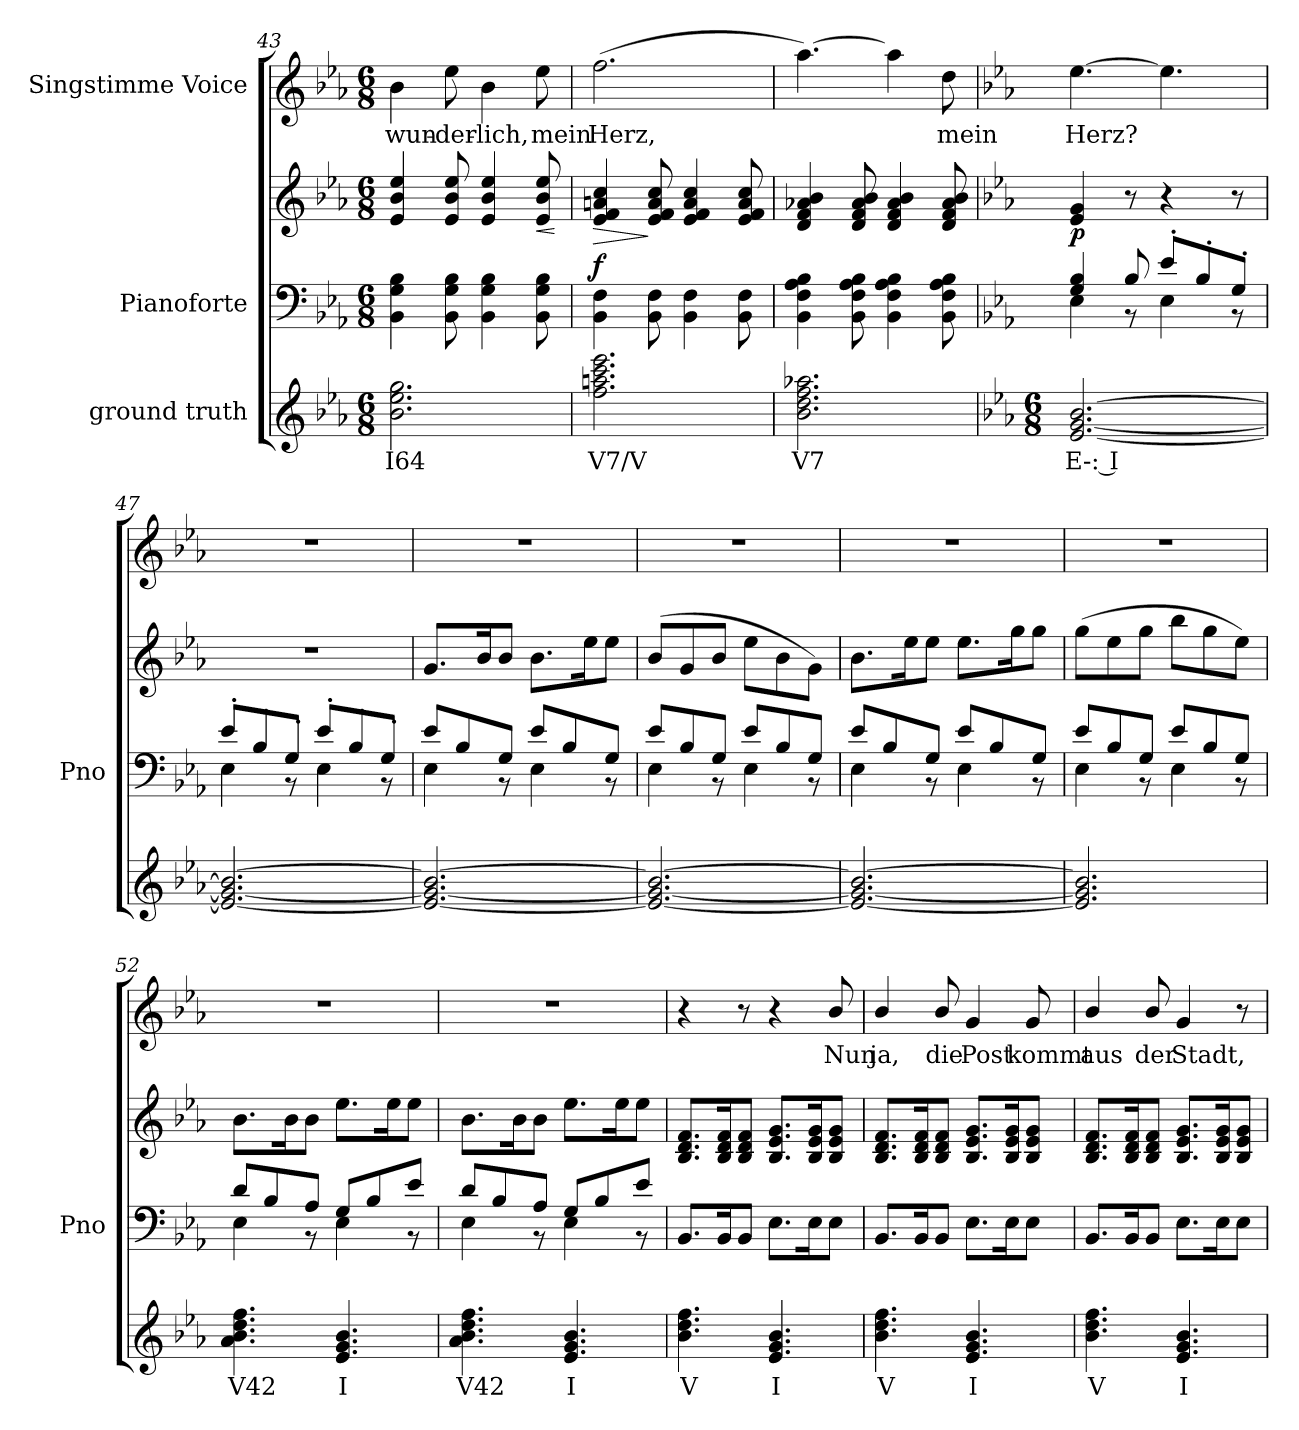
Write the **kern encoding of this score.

**kern	**text	**kern	**kern	**dynam	**kern	**text
*part3	*part3	*part2	*part2	*part2	*part1	*part1
*staff4	*staff4	*staff3	*staff2	*staff2/3	*staff1	*staff1
*I"ground truth	*	*I"Pianoforte	*	*	*I"Singstimme Voice	*
*	*	*I'Pno	*	*	*	*
*	*	*clefF4	*clefG2	*	*clefG2	*
*k[b-e-a-]	*	*k[b-e-a-]	*k[b-e-a-]	*	*k[b-e-a-]	*
*M6/8	*	*M6/8	*M6/8	*	*M6/8	*
=43	=43	=43	=43	=43	=43	=43
!	!	!	!	!	!	!LO:LY:b
2.b- 2.ee- 2.gg	I64	4BB-\ 4G\ 4B-\	4e-/ 4b-/ 4ee-/	.	4b-\	wun-
!	!	!	!	!	!	!LO:LY:b
.	.	8BB-\ 8G\ 8B-\	8e-/ 8b-/ 8ee-/	.	8ee-\	-der-
!	!	!	!	!	!	!LO:LY:b
.	.	4BB-\ 4G\ 4B-\	4e-/ 4b-/ 4ee-/	.	4b-\	-lich,
!	!	!	!	!LO:HP:b	!	!
!	!	!	!	!	!	!LO:LY:b
.	.	8BB-\ 8G\ 8B-\	8e-/ 8b-/ 8ee-/	<	8ee-\	mein
.	.	.	.	[	.	.
=44	=44	=44	=44	=44	=44	=44
!	!	!	!	!LO:HP:b	!	!
!	!	!	!	!LO:DY:n=1:a=2	!	!LO:LY:b
2.ff 2.aan 2.ccc 2.eee-	V7/V	4BB-\ 4F\	4e-/ 4f/ 4an/ 4cc/	> f	(>2.ff\	Herz,
.	.	8BB-\ 8F\	8e-/ 8f/ 8a/ 8cc/	]	.	.
.	.	4BB-\ 4F\	4e-/ 4f/ 4a/ 4cc/	.	.	.
.	.	8BB-\ 8F\	8e-/ 8f/ 8a/ 8cc/	.	.	.
=45	=45	=45	=45	=45	=45	=45
2.b- 2.dd 2.ff 2.aa-X	V7	4BB-\ 4F\ 4A-\ 4B-\	4d/ 4f/ 4a-X/ 4b-/	.	[4.aa-\)	.
.	.	8BB-\ 8F\ 8A-\ 8B-\	8d/ 8f/ 8a-/ 8b-/	.	.	.
.	.	4BB-\ 4F\ 4A-\ 4B-\	4d/ 4f/ 4a-/ 4b-/	.	4aa-\]	.
!	!	!	!	!	!	!LO:LY:b
.	.	8BB-\ 8F\ 8A-\ 8B-\	8d/ 8f/ 8a-/ 8b-/	.	8dd\	mein
=46	=46	=46	=46	=46	=46	=46
*k[b-e-a-]	*	*	*	*	*	*
*E-:	*	*	*	*	*	*
*M6/8	*	*	*	*	*	*
*	*	*^	*	*	*	*
!	!	!	!	!	!LO:DY:b	!	!LO:LY:b
[2.e- [2.g [2.b-	E-: I	4G/ 4B-/	4E-\	4e-/ 4g/	p	[4.ee-\	Herz?
.	.	8B-/	8r	8r	.	.	.
.	.	8e-'/L	4E-\	4r	.	4.ee-\]	.
.	.	8B-'/	.	.	.	.	.
.	.	8G'/J	8r	8r	.	.	.
=47	=47	=47	=47	=47	=47	=47	=47
2.e-_ 2.g_ 2.b-_	.	8e-'/L	4E-\	2.r	.	2.r	.
.	.	8B-'/	.	.	.	.	.
.	.	8G'/J	8r	.	.	.	.
.	.	8e-'/L	4E-\	.	.	.	.
.	.	8B-'/	.	.	.	.	.
.	.	8G'/J	8r	.	.	.	.
=48	=48	=48	=48	=48	=48	=48	=48
2.e-_ 2.g_ 2.b-_	.	8e-/L	4E-\	8.g/L	.	2.r	.
.	.	8B-/	.	.	.	.	.
.	.	.	.	16b-/K	.	.	.
.	.	8G/J	8r	8b-/J	.	.	.
.	.	8e-/L	4E-\	8.b-\L	.	.	.
.	.	8B-/	.	.	.	.	.
.	.	.	.	16ee-\K	.	.	.
.	.	8G/J	8r	8ee-\J	.	.	.
=49	=49	=49	=49	=49	=49	=49	=49
2.e-_ 2.g_ 2.b-_	.	8e-/L	4E-\	(>8b-/L	.	2.r	.
.	.	8B-/	.	8g/	.	.	.
.	.	8G/J	8r	8b-/J	.	.	.
.	.	8e-/L	4E-\	8ee-\L	.	.	.
.	.	8B-/	.	8b-\	.	.	.
.	.	8G/J	8r	8g\J)	.	.	.
=50	=50	=50	=50	=50	=50	=50	=50
2.e-_ 2.g_ 2.b-_	.	8e-/L	4E-\	8.b-\L	.	2.r	.
.	.	8B-/	.	.	.	.	.
.	.	.	.	16ee-\K	.	.	.
.	.	8G/J	8r	8ee-\J	.	.	.
.	.	8e-/L	4E-\	8.ee-\L	.	.	.
.	.	8B-/	.	.	.	.	.
.	.	.	.	16gg\K	.	.	.
.	.	8G/J	8r	8gg\J	.	.	.
=51	=51	=51	=51	=51	=51	=51	=51
2.e-] 2.g] 2.b-]	.	8e-/L	4E-\	(>8gg\L	.	2.r	.
.	.	8B-/	.	8ee-\	.	.	.
.	.	8G/J	8r	8gg\J	.	.	.
.	.	8e-/L	4E-\	8bb-\L	.	.	.
.	.	8B-/	.	8gg\	.	.	.
.	.	8G/J	8r	8ee-\J)	.	.	.
=52	=52	=52	=52	=52	=52	=52	=52
4.a- 4.b- 4.dd 4.ff	V42	8d/L	4E-\	8.b-\L	.	2.r	.
.	.	8B-/	.	.	.	.	.
.	.	.	.	16b-\K	.	.	.
.	.	8A-/J	8r	8b-\J	.	.	.
4.e- 4.g 4.b-	I	8G/L	4E-\	8.ee-\L	.	.	.
.	.	8B-/	.	.	.	.	.
.	.	.	.	16ee-\K	.	.	.
.	.	8e-/J	8r	8ee-\J	.	.	.
=53	=53	=53	=53	=53	=53	=53	=53
4.a- 4.b- 4.dd 4.ff	V42	8d/L	4E-\	8.b-\L	.	2.r	.
.	.	8B-/	.	.	.	.	.
.	.	.	.	16b-\K	.	.	.
.	.	8A-/J	8r	8b-\J	.	.	.
4.e- 4.g 4.b-	I	8G/L	4E-\	8.ee-\L	.	.	.
.	.	8B-/	.	.	.	.	.
.	.	.	.	16ee-\K	.	.	.
.	.	8e-/J	8r	8ee-\J	.	.	.
*	*	*v	*v	*	*	*	*
=54	=54	=54	=54	=54	=54	=54
4.b- 4.dd 4.ff	V	8.BB-/L	8.B-/ 8.d/ 8.f/L	.	4r	.
.	.	16BB-/K	16B-/ 16d/ 16f/K	.	.	.
.	.	8BB-/J	8B-/ 8d/ 8f/J	.	8r	.
4.e- 4.g 4.b-	I	8.E-\L	8.B-/ 8.e-/ 8.g/L	.	4r	.
.	.	16E-\K	16B-/ 16e-/ 16g/K	.	.	.
!	!	!	!	!	!	!LO:LY:b
.	.	8E-\J	8B-/ 8e-/ 8g/J	.	8b-/	Nun
=55	=55	=55	=55	=55	=55	=55
!	!	!	!	!	!	!LO:LY:b
4.b- 4.dd 4.ff	V	8.BB-/L	8.B-/ 8.d/ 8.f/L	.	4b-/	ja,
.	.	16BB-/K	16B-/ 16d/ 16f/K	.	.	.
!	!	!	!	!	!	!LO:LY:b
.	.	8BB-/J	8B-/ 8d/ 8f/J	.	8b-/	die
!	!	!	!	!	!	!LO:LY:b
4.e- 4.g 4.b-	I	8.E-\L	8.B-/ 8.e-/ 8.g/L	.	4g/	Post
.	.	16E-\K	16B-/ 16e-/ 16g/K	.	.	.
!	!	!	!	!	!	!LO:LY:b
.	.	8E-\J	8B-/ 8e-/ 8g/J	.	8g/	kommt
=56	=56	=56	=56	=56	=56	=56
!	!	!	!	!	!	!LO:LY:b
4.b- 4.dd 4.ff	V	8.BB-/L	8.B-/ 8.d/ 8.f/L	.	4b-/	aus
.	.	16BB-/K	16B-/ 16d/ 16f/K	.	.	.
!	!	!	!	!	!	!LO:LY:b
.	.	8BB-/J	8B-/ 8d/ 8f/J	.	8b-/	der
!	!	!	!	!	!	!LO:LY:b
4.e- 4.g 4.b-	I	8.E-\L	8.B-/ 8.e-/ 8.g/L	.	4g/	Stadt,
.	.	16E-\K	16B-/ 16e-/ 16g/K	.	.	.
.	.	8E-\J	8B-/ 8e-/ 8g/J	.	8r	.
=	=	=	=	=	=	=
*-	*-	*-	*-	*-	*-	*-
